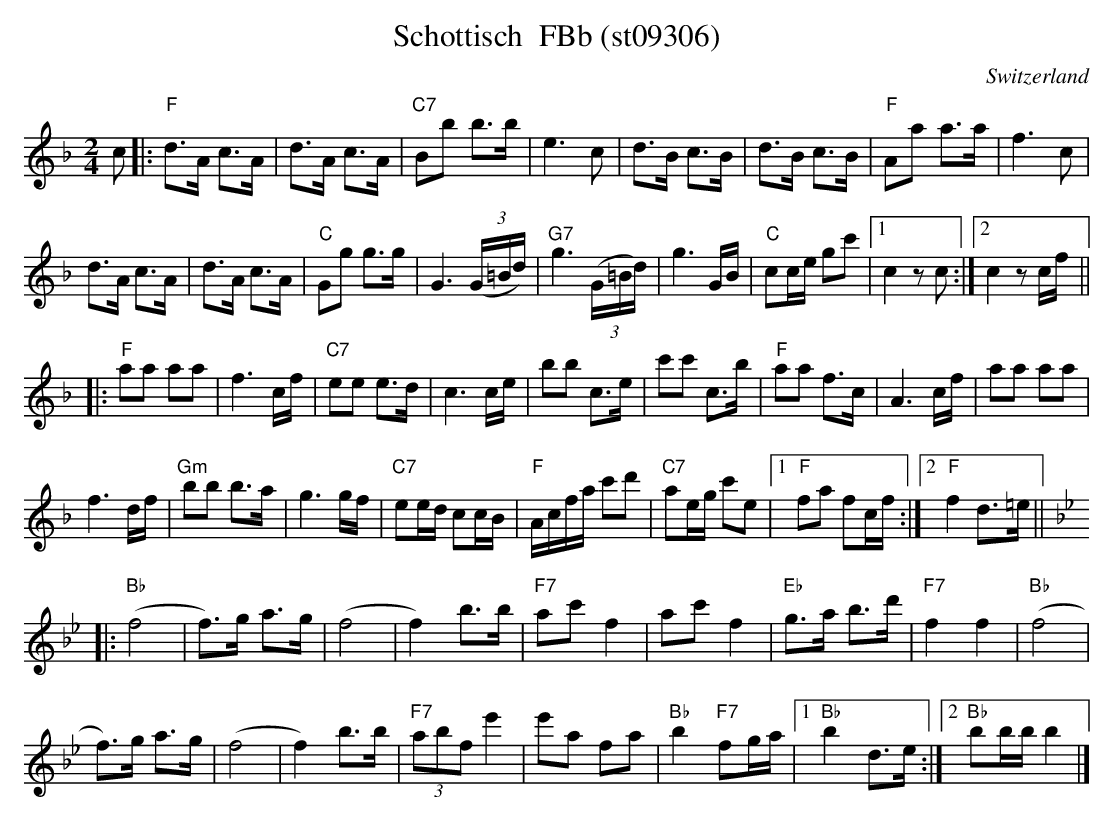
X:1
T: Schottisch  FBb (st09306)
M:2/4
L:1/8
O:Switzerland
K:F major
c |: "F"d>A c>A | d>A c>A | "C7"Bb b>b | e3c | d>B c>B | d>B c>B | "F"Aa a>a | f3c |
d>A c>A | d>A c>A | "C"Gg g>g | G3 ((3G/=B/d/) | "G7"g3 ((3G/=B/d/) | g3 G/B/ | "C"cc/e/ gc' |1 c2zc :|2 c2zc/f/ ||
|: "F"aa aa | f3 c/f/ | "C7"ee e>d | c3 c/e/ | bb c>e | c'c' c>b | "F"aa f>c | A3c/f/ | aa aa |
f3d/f/ | "Gm"bb b>a | g3g/f/ | "C7"ee/d/ cc/B/ | "F"A/c/f/a/ c'd'  | "C7"ae/g/ c'e |1 "F"fa fc/f/ :|2 "F"f2 d>=e || [K:Bb]
|: "Bb"(f4 | f)>g a>g | (f4 | f2)b>b | "F7"ac'f2 | ac'f2 | "Eb"g>a b>d' | "F7"f2f2 | "Bb"(f4 |
f)>g a>g | (f4 | f2) b>b | (3"F7"abf e'2 | e'a fa | "Bb"b2 "F7"fg/a/ |1 "Bb"b2 d>e :|2 "Bb"bb/b/ b2 |]
